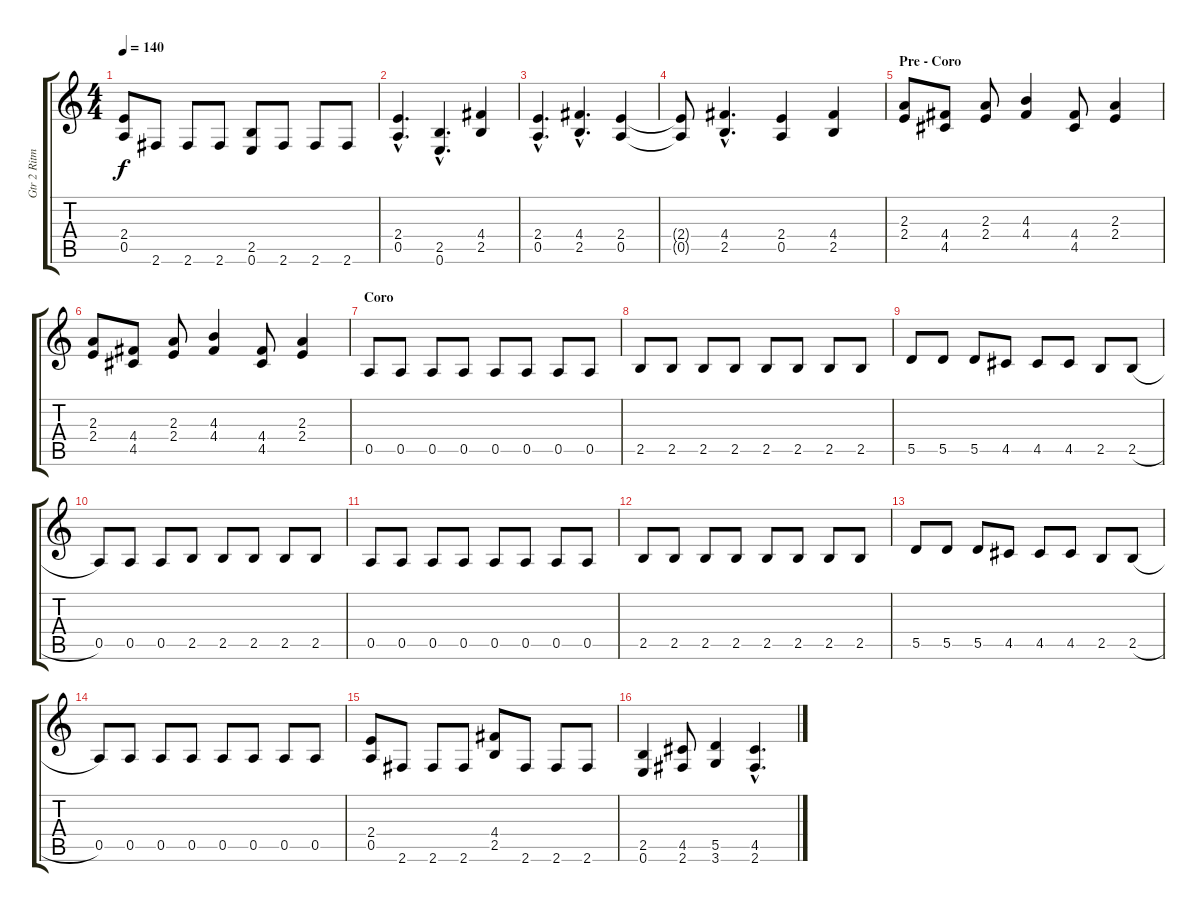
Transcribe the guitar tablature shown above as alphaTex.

\track ("Gtr 2 Ritmo" "Gtr 2 Ritm") {instrument overdrivenguitar}
\staff {score tabs}
\tuning (E4 B3 G3 D3 A2 E2) {hide}
\ts (4 4)
\tempo 140
\clef g2
\ks c
(2.4 0.5).8{dy f} 2.6.8 2.6.8 2.6.8 (2.5 0.6).8 2.6.8 2.6.8 2.6.8 |
(2.4{hac} 0.5{hac}).4{d} (2.5{hac} 0.6{hac}).4{d} (4.4 2.5).4 |
(2.4{hac} 0.5{hac}).4{d} (4.4{hac} 2.5{hac}).4{d} (2.4 0.5).4 |
(2.4{t} 0.5{t}).8 (4.4{hac} 2.5{hac}).4{d} (2.4 0.5).4 (4.4 2.5).4 |
\section ("" "Pre - Coro")
(2.3 2.4).8 (4.4 4.5).8 (2.3 2.4).8 (4.3 4.4).4 (4.4 4.5).8 (2.3 2.4).4 |
(2.3 2.4).8 (4.4 4.5).8 (2.3 2.4).8 (4.3 4.4).4 (4.4 4.5).8 (2.3 2.4).4 |
\section ("" "Coro")
0.5.8 0.5.8 0.5.8 0.5.8 0.5.8 0.5.8 0.5.8 0.5.8 |
2.5.8 2.5.8 2.5.8 2.5.8 2.5.8 2.5.8 2.5.8 2.5.8 |
5.5.8 5.5.8 5.5.8 4.5.8 4.5.8 4.5.8 2.5.8 2.5{h}.8 |
0.5.8 0.5.8 0.5.8 2.5.8 2.5.8 2.5.8 2.5.8 2.5.8 |
0.5.8 0.5.8 0.5.8 0.5.8 0.5.8 0.5.8 0.5.8 0.5.8 |
2.5.8 2.5.8 2.5.8 2.5.8 2.5.8 2.5.8 2.5.8 2.5.8 |
5.5.8 5.5.8 5.5.8 4.5.8 4.5.8 4.5.8 2.5.8 2.5{h}.8 |
0.5.8 0.5.8 0.5.8 0.5.8 0.5.8 0.5.8 0.5.8 0.5.8 |
\section ("" "")
(2.4 0.5).8 2.6.8 2.6.8 2.6.8 (4.4 2.5).8 2.6.8 2.6.8 2.6.8 |
(2.5 0.6).4 (4.5 2.6).8 (5.5 3.6).4 (4.5{hac} 2.6{hac}).4{d}
